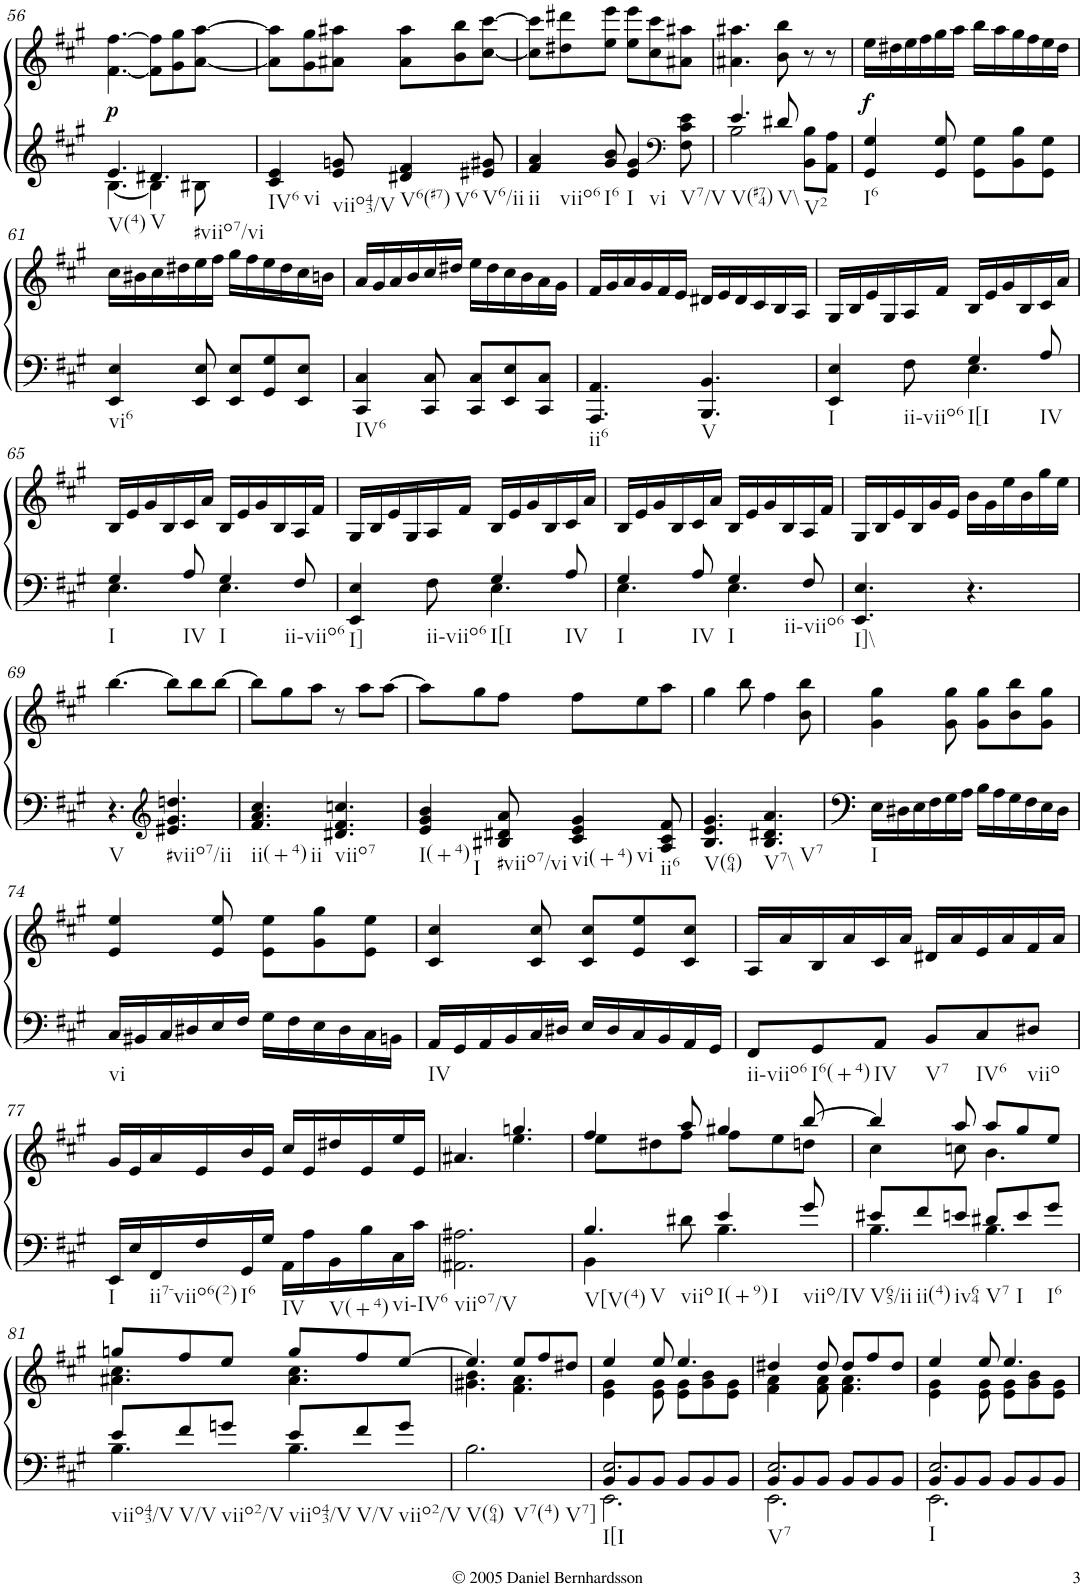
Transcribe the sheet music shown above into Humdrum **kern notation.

**kern	**kern	**dynam
*part1	*part1	*part1
*staff2	*staff1	*staff1/2
*I"Piano	*	*
*I'Pno.	*	*
!!LO:PB:g=z
*clefG2	*clefG2	*
*k[f#c#g#]	*k[f#c#g#]	*
*A:	*A:	*
*M6/8	*M6/8	*
=56	=56	=56
*^	*	*
!LO:TX:b:t=V(4)	!	!	!
!	!	!	!LO:DY:b
4.e/	[<4.B\	[<4.f#\ [>4.ff#\	p
!LO:TX:b:t=V	!	!	!
!LO:TX:b:t=#viio7/vi	!	!	!
4.d#X/	4B\]	8f#\] 8ff#\]L	.
.	.	8g#\ 8gg#\	.
.	8B#X\	[<8a\ [>8aa\J	.
=57	=57	=57	=57
!LO:TX:b:t=IV6	!	!	!
!LO:TX:b:t=vi	!	!	!
*v	*v	*	*
4c#/ 4e/	8a\] 8aa\]L	.
.	8g#\ 8gg#\	.
!LO:TX:b:t=viio43/V	!	!
8e/ 8gn/	8a#X\ 8aa#X\J	.
!LO:TX:b:t=V6(#7)	!	!
!LO:TX:b:t=V6	!	!
4d#X/ 4f#/	8a#\ 8aa#\L	.
.	8b\ 8bb\	.
!LO:TX:b:t=V6/ii	!	!
8e#X/ 8g#X/	[<8cc#\ [>8ccc#\J	.
=58	=58	=58
!LO:TX:b:t=ii	!	!
!LO:TX:b:t=viio6	!	!
4f#/ 4a/	8cc#\] 8ccc#\]L	.
.	8dd#X\ 8ddd#X\	.
!LO:TX:b:t=I6	!	!
8g#/ 8b/	8ee\ 8eee\J	.
!LO:TX:b:t=I	!	!
!LO:TX:b:t=vi	!	!
4e/ 4g#/	8ee\ 8eee\L	.
.	8cc#\ 8ccc#\	.
*clefF4	*	*
!LO:TX:b:t=V7/V	!	!
8F#\ 8c#\ 8e\	8a#X\ 8aa#X\J	.
=59	=59	=59
*^	*	*
!LO:TX:b:t=V(#74)	!	!	!
4.e/	2B\	4.a#X\ 4.aa#X\	.
!LO:TX:b:t=V\\	!	!	!
8d#X/	.	8b\ 8bb\	.
!LO:TX:b:t=V2	!	!	!
8BB\ 8B\L	8ryy	8r	.
8AA\ 8A\J	8ryy	8r	.
=60	=60	=60	=60
!LO:TX:b:t=I6	!	!	!
!	!	!	!LO:DY:b
*v	*v	*	*
4GG#/ 4G#/	16ee\LL	f
.	16dd#X\	.
.	16ee\	.
.	16ff#\	.
8GG#/ 8G#/	16gg#\	.
.	16aa\JJ	.
8GG#\ 8G#\L	16bb\LL	.
.	16aa\	.
8BB\ 8B\	16gg#\	.
.	16ff#\	.
8GG#\ 8G#\J	16ee\	.
.	16dd#\JJ	.
!!LO:LB:g=z
=61	=61	=61
!LO:TX:b:t=vi6	!	!
4EE/ 4E/	16cc#\LL	.
.	16b#X\	.
.	16cc#\	.
.	16dd#X\	.
8EE/ 8E/	16ee\	.
.	16ff#\JJ	.
8EE/ 8E/L	16gg#\LL	.
.	16ff#\	.
8GG#/ 8G#/	16ee\	.
.	16dd#\	.
8EE/ 8E/J	16cc#\	.
.	16bn\JJ	.
=62	=62	=62
!LO:TX:b:t=IV6	!	!
4CC#/ 4C#/	16a/LL	.
.	16g#/	.
.	16a/	.
.	16b/	.
8CC#/ 8C#/	16cc#/	.
.	16dd#X/JJ	.
8CC#/ 8C#/L	16ee\LL	.
.	16dd#\	.
8EE/ 8E/	16cc#\	.
.	16b\	.
8CC#/ 8C#/J	16a\	.
.	16g#\JJ	.
=63	=63	=63
!LO:TX:b:t=ii6	!	!
4.AAA/ 4.AA/	16f#/LL	.
.	16g#/	.
.	16a/	.
.	16g#/	.
.	16f#/	.
.	16e/JJ	.
!LO:TX:b:t=V	!	!
4.BBB/ 4.BB/	16d#X/LL	.
.	16e/	.
.	16d#/	.
.	16c#/	.
.	16B/	.
.	16A/JJ	.
=64	=64	=64
*^	*	*
!LO:TX:b:t=I	!	!	!
4EE/ 4E/	4.ryy	16G#/LL	.
.	.	16B/	.
.	.	16e/	.
.	.	16G#/	.
!LO:TX:b:t=ii-viio6	!	!	!
8F#\	.	16A/	.
.	.	16f#/JJ	.
!LO:TX:b:t=I[I	!	!	!
4G#/	4.E\	16B/LL	.
.	.	16e/	.
.	.	16g#/	.
.	.	16B/	.
!LO:TX:b:t=IV	!	!	!
8A/	.	16c#/	.
.	.	16a/JJ	.
!!LO:LB:g=z
=65	=65	=65	=65
!LO:TX:b:t=I	!	!	!
4G#/	4.E\	16B/LL	.
.	.	16e/	.
.	.	16g#/	.
.	.	16B/	.
!LO:TX:b:t=IV	!	!	!
8A/	.	16c#/	.
.	.	16a/JJ	.
!LO:TX:b:t=I	!	!	!
4G#/	4.E\	16B/LL	.
.	.	16e/	.
.	.	16g#/	.
.	.	16B/	.
!LO:TX:b:t=ii-viio6	!	!	!
8F#/	.	16A/	.
.	.	16f#/JJ	.
=66	=66	=66	=66
!LO:TX:b:t=I]	!	!	!
4EE/ 4E/	4.ryy	16G#/LL	.
.	.	16B/	.
.	.	16e/	.
.	.	16G#/	.
!LO:TX:b:t=ii-viio6	!	!	!
8F#\	.	16A/	.
.	.	16f#/JJ	.
!LO:TX:b:t=I[I	!	!	!
4G#/	4.E\	16B/LL	.
.	.	16e/	.
.	.	16g#/	.
.	.	16B/	.
!LO:TX:b:t=IV	!	!	!
8A/	.	16c#/	.
.	.	16a/JJ	.
=67	=67	=67	=67
!LO:TX:b:t=I	!	!	!
4G#/	4.E\	16B/LL	.
.	.	16e/	.
.	.	16g#/	.
.	.	16B/	.
!LO:TX:b:t=IV	!	!	!
8A/	.	16c#/	.
.	.	16a/JJ	.
!LO:TX:b:t=I	!	!	!
4G#/	4.E\	16B/LL	.
.	.	16e/	.
.	.	16g#/	.
.	.	16B/	.
!LO:TX:b:t=ii-viio6	!	!	!
8F#/	.	16A/	.
.	.	16f#/JJ	.
*v	*v	*	*
=68	=68	=68
!LO:TX:b:t=I]\\	!	!
4.EE/ 4.E/	16G#/LL	.
.	16B/	.
.	16e/	.
.	16B/	.
.	16g#/	.
.	16e/JJ	.
4.r	16b\LL	.
.	16g#\	.
.	16ee\	.
.	16b\	.
.	16gg#\	.
.	16ee\JJ	.
!!LO:LB:g=z
=69	=69	=69
!LO:TX:b:t=V	!	!
4.r	[>4.bb\	.
*clefG2	*	*
!LO:TX:b:t=#viio7/ii	!	!
4.e#X/ 4.g#/ 4.ddn/	8bb\L]	.
.	8bb\	.
.	[>8bb\J	.
=70	=70	=70
!LO:TX:b:t=ii(+4)	!	!
!LO:TX:b:t=ii	!	!
4.f#/ 4.a/ 4.cc#/	8bb\L]	.
.	8gg#\	.
.	8aa\J	.
!LO:TX:b:t=viio7	!	!
4.d#X/ 4.f#/ 4.ccn/	8r	.
.	8aa\L	.
.	[>8aa\J	.
=71	=71	=71
!LO:TX:b:t=I(+4)	!	!
!LO:TX:b:t=I	!	!
4e/ 4g#/ 4b/	8aa\L]	.
.	8gg#\	.
!LO:TX:b:t=#viio7/vi	!	!
8B#X/ 8d#X/ 8a/	8ff#\J	.
!LO:TX:b:t=vi(+4)	!	!
!LO:TX:b:t=vi	!	!
4c#/ 4e/ 4g#/	8ff#\L	.
.	8ee\	.
!LO:TX:b:t=ii6	!	!
8A/ 8c#/ 8f#/	8aa\J	.
=72	=72	=72
!LO:TX:b:t=V(64)	!	!
4.B/ 4.e/ 4.g#/	4gg#\	.
.	8bb\	.
!LO:TX:b:t=V7\\	!	!
!LO:TX:b:t=V7	!	!
4.B/ 4.d#X/ 4.a/	4ff#\	.
.	8b\ 8bb\	.
=73	=73	=73
!LO:TX:b:t=I	!	!
16E\LL	4g#\ 4gg#\	.
16D#X\	.	.
16E\	.	.
16F#\	.	.
16G#\	8g#\ 8gg#\	.
16A\JJ	.	.
16B\LL	8g#\ 8gg#\L	.
16A\	.	.
16G#\	8b\ 8bb\	.
16F#\	.	.
16E\	8g#\ 8gg#\J	.
16D#\JJ	.	.
!!LO:LB:g=z
=74	=74	=74
!LO:TX:b:t=vi	!	!
16C#/LL	4e/ 4ee/	.
16BB#X/	.	.
16C#/	.	.
16D#X/	.	.
16E/	8e/ 8ee/	.
16F#/JJ	.	.
16G#\LL	8e\ 8ee\L	.
16F#\	.	.
16E\	8g#\ 8gg#\	.
16D#\	.	.
16C#\	8e\ 8ee\J	.
16BBn\JJ	.	.
=75	=75	=75
!LO:TX:b:t=IV	!	!
16AA/LL	4c#/ 4cc#/	.
16GG#/	.	.
16AA/	.	.
16BB/	.	.
16C#/	8c#/ 8cc#/	.
16D#X/JJ	.	.
16E/LL	8c#/ 8cc#/L	.
16D#/	.	.
16C#/	8e/ 8ee/	.
16BB/	.	.
16AA/	8c#/ 8cc#/J	.
16GG#/JJ	.	.
=76	=76	=76
!LO:TX:b:t=ii-viio6	!	!
8FF#/L	16A/LL	.
.	16a/	.
!LO:TX:b:t=I6(+4)	!	!
8GG#/	16B/	.
.	16a/	.
!LO:TX:b:t=IV	!	!
8AA/J	16c#/	.
.	16a/JJ	.
!LO:TX:b:t=V7	!	!
8BB/L	16d#X/LL	.
.	16a/	.
!LO:TX:b:t=IV6	!	!
8C#/	16e/	.
.	16a/	.
!LO:TX:b:t=viio	!	!
8D#X/J	16f#/	.
.	16a/JJ	.
!!LO:LB:g=z
=77	=77	=77
!LO:TX:b:t=I	!	!
16EE/LL	16g#/LL	.
16E/	16e/	.
!LO:TX:b:t=ii7-viio6(2)	!	!
16FF#/	16a/	.
16F#/	16e/	.
!LO:TX:b:t=I6	!	!
16GG#/	16b/	.
16G#/JJ	16e/JJ	.
!LO:TX:b:t=IV	!	!
16AA\LL	16cc#/LL	.
16A\	16e/	.
!LO:TX:b:t=V(+4)	!	!
16BB\	16dd#X/	.
16B\	16e/	.
!LO:TX:b:t=vi-IV6	!	!
16C#\	16ee/	.
16c#\JJ	16e/JJ	.
=78	=78	=78
*	*^	*
!LO:TX:b:t=viio7/V	!	!	!
2.AA#X\ 2.A#X\	4.a#X/	4.ryy	.
.	4.ggn/	4.ee\	.
=79	=79	=79	=79
*^	*	*	*
!LO:TX:b:t=V[V(4)	!	!	!	!
!LO:TX:b:t=V	!	!	!	!
!LO:TX:b:t=viio	!	!	!	!
4.B/	4BB\	4ff#/	8ee\L	.
.	.	.	8dd#X\	.
.	8d#X\	8aa/	8ff#\J	.
!LO:TX:b:t=I(+9)	!	!	!	!
!LO:TX:b:t=I	!	!	!	!
4e/	4.B\	4gg#X/	8ff#\L	.
.	.	.	8ee\	.
!LO:TX:b:t=viio/IV	!	!	!	!
8g#/	.	[>8bb/	8ddn\J	.
=80	=80	=80	=80	=80
!LO:TX:b:t=V65/ii	!	!	!	!
8e#X/L	4.B\	4bb/]	4cc#\	.
!LO:TX:b:t=ii(4)	!	!	!	!
8f#/	.	.	.	.
!LO:TX:b:t=iv64	!	!	!	!
8en/J	.	8aa/	8ccn\	.
!LO:TX:b:t=V7	!	!	!	!
8d#X/L	4.B\	8aa/L	4.b\	.
!LO:TX:b:t=I	!	!	!	!
8e/	.	8gg#/	.	.
!LO:TX:b:t=I6	!	!	!	!
8g#/J	.	8ee/J	.	.
!!LO:LB:g=z	!!
=81	=81	=81	=81	=81
!LO:TX:b:t=viio43/V	!	!	!	!
8e/L	4.B\	8ggn/L	4.a#X\ 4.cc#\	.
!LO:TX:b:t=V/V	!	!	!	!
8f#/	.	8ff#/	.	.
!LO:TX:b:t=viio2/V	!	!	!	!
8gn/J	.	8ee/J	.	.
!LO:TX:b:t=viio43/V	!	!	!	!
8e/L	4.B\	8gg/L	4.a#\ 4.cc#\	.
!LO:TX:b:t=V/V	!	!	!	!
8f#/	.	8ff#/	.	.
!LO:TX:b:t=viio2/V	!	!	!	!
8g/J	.	[>8ee/J	.	.
*v	*v	*	*	*
=82	=82	=82	=82
!LO:TX:b:t=V(64)	!	!	!
!LO:TX:b:t=V7(4)	!	!	!
!LO:TX:b:t=V7]	!	!	!
2.B\	4.ee/]	4.g#X\ 4.b\	.
.	8ee/L	4.f#\ 4.a\	.
.	8ff#/	.	.
.	8dd#X/J	.	.
=83	=83	=83	=83
*^	*	*	*
*	*^	*	*	*
!LO:TX:b:t=I[I	!	!	!	!	!
2.E/	2.EE\	8BB/L	4ee/	4e\ 4g#\	.
.	.	8BB/	.	.	.
.	.	8BB/J	8ee/	8e\ 8g#\	.
.	.	8BB/L	4.ee/	8e\ 8g#\L	.
.	.	8BB/	.	8g#\ 8b\	.
.	.	8BB/J	.	8e\ 8g#\J	.
=84	=84	=84	=84	=84	=84
!LO:TX:b:t=V7	!	!	!	!	!
2.E/	2.EE\	8BB/L	4dd#X/	4f#\ 4a\	.
.	.	8BB/	.	.	.
.	.	8BB/J	8dd#/	8f#\ 8a\	.
.	.	8BB/L	8dd#/L	4.f#\ 4.a\	.
.	.	8BB/	8ff#/	.	.
.	.	8BB/J	8dd#/J	.	.
=85	=85	=85	=85	=85	=85
!LO:TX:b:t=I	!	!	!	!	!
2.E/	2.EE\	8BB/L	4ee/	4e\ 4g#\	.
.	.	8BB/	.	.	.
.	.	8BB/J	8ee/	8e\ 8g#\	.
.	.	8BB/L	4.ee/	8e\ 8g#\L	.
.	.	8BB/	.	8g#\ 8b\	.
.	.	8BB/J	.	8e\ 8g#\J	.
*v	*v	*v	*	*	*
*	*v	*v	*
=	=	=
*-	*-	*-
